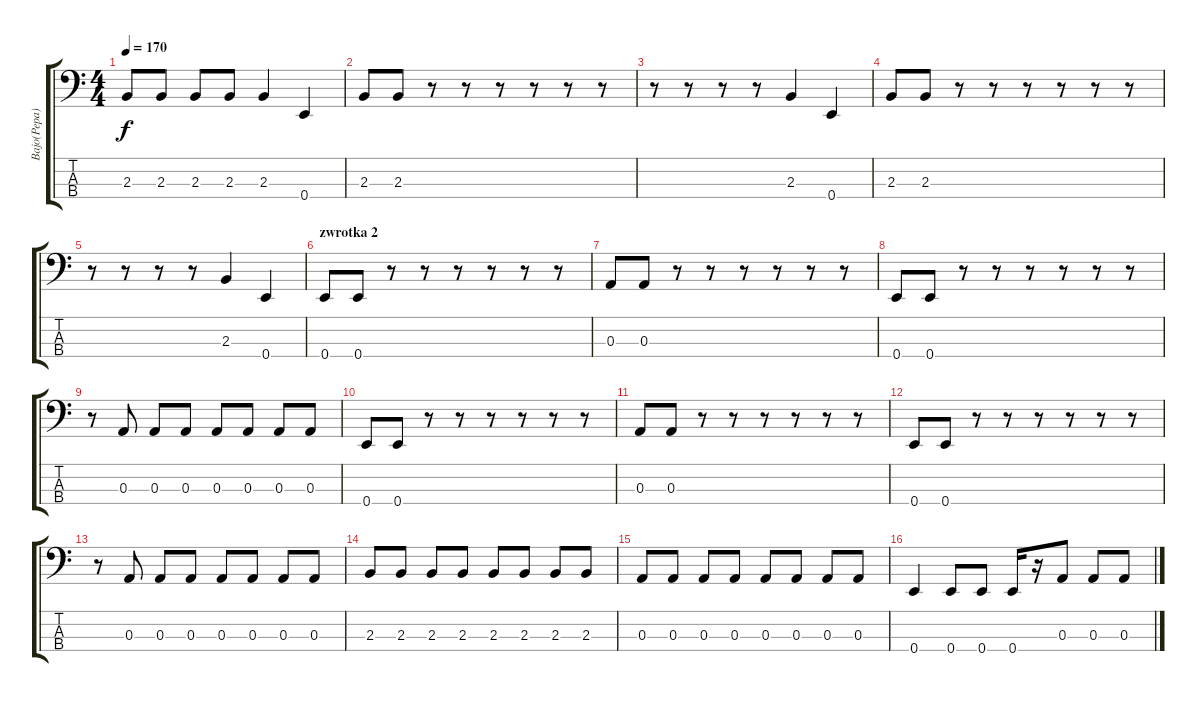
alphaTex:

\track ("Bajo(Pepa)" "Bajo(Pepa)") {instrument electricbasspick}
\staff {score tabs}
\tuning (G2 D2 A1 E1) {hide}
\ts (4 4)
\tempo 170
\clef f4
\ks c
2.3.8{dy f} 2.3.8 2.3.8 2.3.8 2.3.4 0.4.4 |
2.3.8 2.3.8 r.8 r.8 r.8 r.8 r.8 r.8 |
r.8 r.8 r.8 r.8 2.3.4 0.4.4 |
2.3.8 2.3.8 r.8 r.8 r.8 r.8 r.8 r.8 |
r.8 r.8 r.8 r.8 2.3.4 0.4.4 |
\section ("" "zwrotka 2")
0.4.8 0.4.8 r.8 r.8 r.8 r.8 r.8 r.8 |
0.3.8 0.3.8 r.8 r.8 r.8 r.8 r.8 r.8 |
0.4.8 0.4.8 r.8 r.8 r.8 r.8 r.8 r.8 |
r.8 0.3.8 0.3.8 0.3.8 0.3.8 0.3.8 0.3.8 0.3.8 |
0.4.8 0.4.8 r.8 r.8 r.8 r.8 r.8 r.8 |
0.3.8 0.3.8 r.8 r.8 r.8 r.8 r.8 r.8 |
0.4.8 0.4.8 r.8 r.8 r.8 r.8 r.8 r.8 |
r.8 0.3.8 0.3.8 0.3.8 0.3.8 0.3.8 0.3.8 0.3.8 |
2.3.8 2.3.8 2.3.8 2.3.8 2.3.8 2.3.8 2.3.8 2.3.8 |
0.3.8 0.3.8 0.3.8 0.3.8 0.3.8 0.3.8 0.3.8 0.3.8 |
0.4.4 0.4.8 0.4.8 0.4.16 r.16 0.3.8 0.3.8 0.3.8
